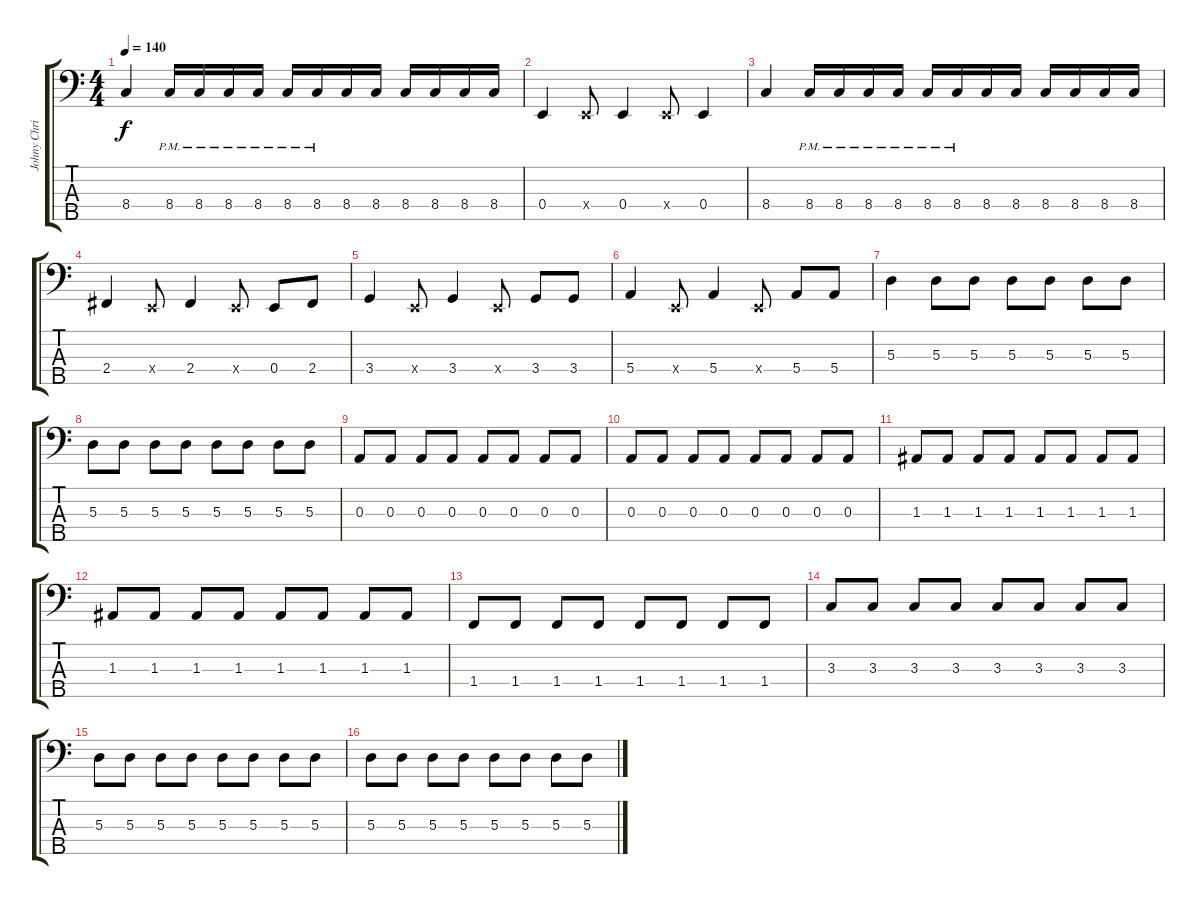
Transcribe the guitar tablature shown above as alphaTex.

\track ("Johny Christ" "Johny Chri") {instrument electricbasspick}
\staff {score tabs}
\tuning (G2 D2 A1 E1 B0) {hide}
\ts (4 4)
\tempo 140
\clef f4
\ks c
8.4.4{dy f} 8.4{pm}.16 8.4{pm}.16 8.4{pm}.16 8.4{pm}.16 8.4{pm}.16 8.4{pm}.16 8.4.16 8.4.16 8.4.16 8.4.16 8.4.16 8.4.16 |
0.4.4 0.4{x}.8 0.4.4 0.4{x}.8 0.4.4 |
8.4.4 8.4{pm}.16 8.4{pm}.16 8.4{pm}.16 8.4{pm}.16 8.4{pm}.16 8.4{pm}.16 8.4.16 8.4.16 8.4.16 8.4.16 8.4.16 8.4.16 |
2.4.4 0.4{x}.8 2.4.4 0.4{x}.8 0.4.8 2.4.8 |
3.4.4 0.4{x}.8 3.4.4 0.4{x}.8 3.4.8 3.4.8 |
5.4.4 0.4{x}.8 5.4.4 0.4{x}.8 5.4.8 5.4.8 |
5.3.4 5.3.8 5.3.8 5.3.8 5.3.8 5.3.8 5.3.8 |
5.3.8 5.3.8 5.3.8 5.3.8 5.3.8 5.3.8 5.3.8 5.3.8 |
0.3.8 0.3.8 0.3.8 0.3.8 0.3.8 0.3.8 0.3.8 0.3.8 |
0.3.8 0.3.8 0.3.8 0.3.8 0.3.8 0.3.8 0.3.8 0.3.8 |
1.3.8 1.3.8 1.3.8 1.3.8 1.3.8 1.3.8 1.3.8 1.3.8 |
1.3.8 1.3.8 1.3.8 1.3.8 1.3.8 1.3.8 1.3.8 1.3.8 |
1.4.8 1.4.8 1.4.8 1.4.8 1.4.8 1.4.8 1.4.8 1.4.8 |
3.3.8 3.3.8 3.3.8 3.3.8 3.3.8 3.3.8 3.3.8 3.3.8 |
5.3.8 5.3.8 5.3.8 5.3.8 5.3.8 5.3.8 5.3.8 5.3.8 |
5.3.8 5.3.8 5.3.8 5.3.8 5.3.8 5.3.8 5.3.8 5.3.8
